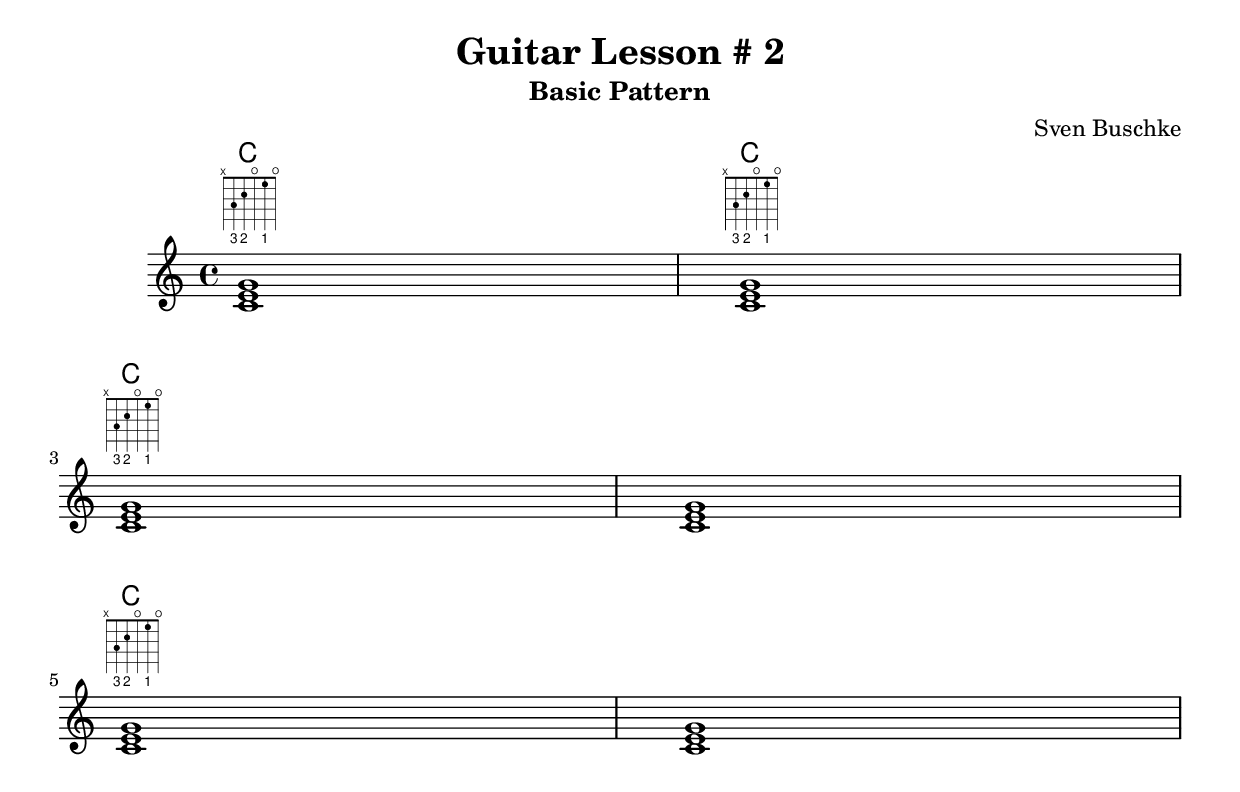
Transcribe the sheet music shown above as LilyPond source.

\version "2.22.1"
\header {
  title = "Guitar Lesson # 2"
  subtitle = "Basic Pattern"
  composer = "Sven Buschke"
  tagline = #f
}

\include "predefined-guitar-fretboards.ly"

myChords = \chordmode {
  c1 c1 \break
  \set chordChanges = ##t
  c1 c1 \break
  c1 c1
}

<<
  \new ChordNames { \myChords }
  \new FretBoards { \myChords }
  \new Staff { \myChords }
>>